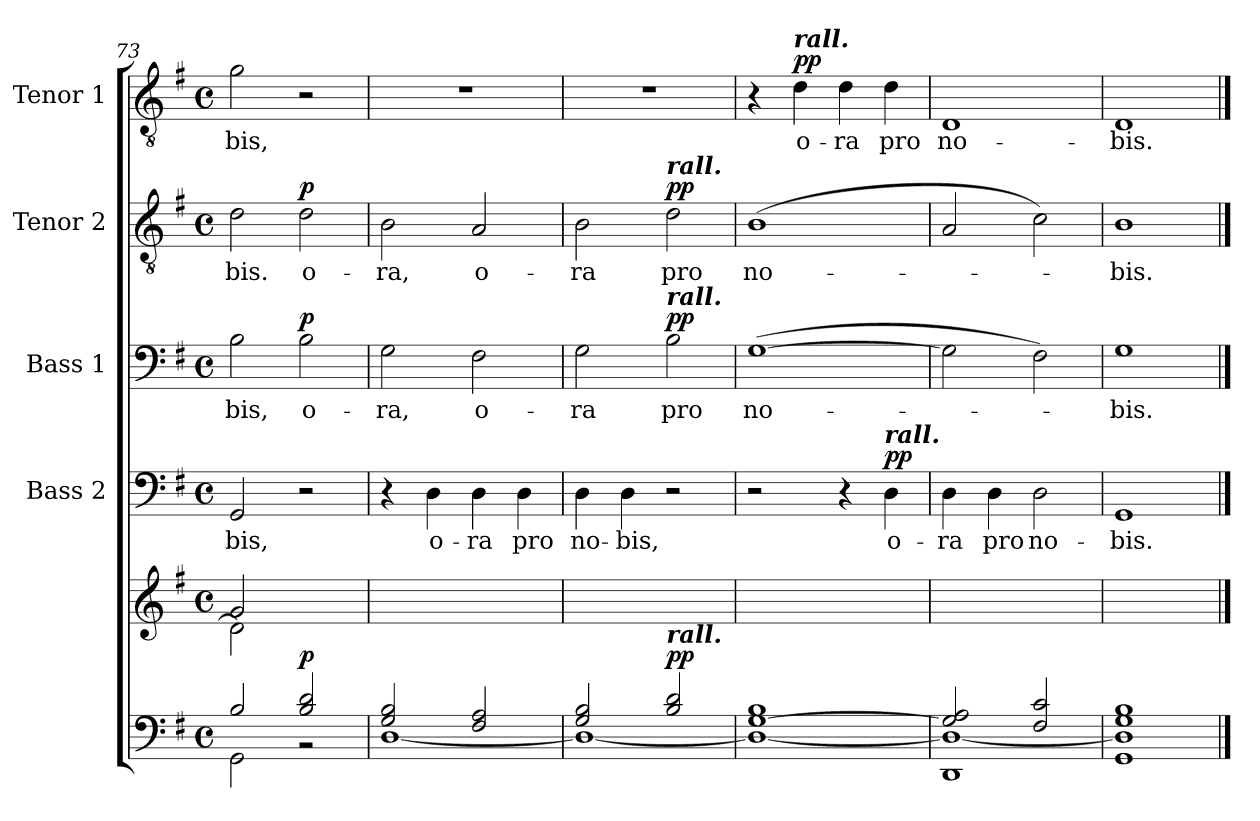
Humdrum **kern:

**kern	**kern	**dynam	**kern	**text	**dynam	**kern	**text	**dynam	**kern	**text	**dynam	**kern	**text	**dynam
*part5	*part5	*part5	*part4	*part4	*part4	*part3	*part3	*part3	*part2	*part2	*part2	*part1	*part1	*part1
*staff6	*staff5	*staff5/6	*staff4	*staff4	*staff4	*staff3	*staff3	*staff3	*staff2	*staff2	*staff2	*staff1	*staff1	*staff1
*	*	*	*I"Bass 2	*	*	*I"Bass 1	*	*	*I"Tenor 2	*	*	*I"Tenor 1	*	*
*	*	*	*I'B. 2	*	*	*I'B. 1	*	*	*I'T. 2	*	*	*I'T. 1	*	*
*clefF4	*clefG2	*	*clefF4	*	*	*clefF4	*	*	*clefGv2	*	*	*clefGv2	*	*
*k[f#]	*k[f#]	*	*k[f#]	*	*	*k[f#]	*	*	*k[f#]	*	*	*k[f#]	*	*
*G:	*G:	*	*G:	*	*	*G:	*	*	*G:	*	*	*G:	*	*
*M4/4	*M4/4	*	*M4/4	*	*	*M4/4	*	*	*M4/4	*	*	*M4/4	*	*
*met(c)	*met(c)	*	*met(c)	*	*	*met(c)	*	*	*met(c)	*	*	*met(c)	*	*
=73	=73	=73	=73	=73	=73	=73	=73	=73	=73	=73	=73	=73	=73	=73
*^	*^	*	*	*	*	*	*	*	*	*	*	*	*	*
!	!	!	!	!	!	!LO:LY:b	!	!	!LO:LY:b	!	!	!LO:LY:b	!	!	!LO:LY:b	!
2B/	2GG\	2g/	2d\]	.	2GG/	-bis,	.	2B\	-bis,	.	2d\	-bis.	.	2g\	-bis,	.
!	!	!	!	!LO:DY:a=2	!	!	!	!	!LO:LY:b	!LO:DY:a	!	!LO:LY:b	!LO:DY:a	!	!	!
2B/ 2d/	2rBB	2ryy	2ryy	p	2r	.	.	2B\	o-	p	2d\	o-	p	2r	.	.
=74	=74	=74	=74	=74	=74	=74	=74	=74	=74	=74	=74	=74	=74	=74	=74	=74
!	!	!	!	!	!	!	!	!	!LO:LY:b	!	!	!LO:LY:b	!	!	!	!
*	*	*v	*v	*	*	*	*	*	*	*	*	*	*	*	*	*
2G/ 2B/	[<1D	1ryy	.	4r	.	.	2G\	-ra,	.	2B\	-ra,	.	1r	.	.
!	!	!	!	!	!LO:LY:b	!	!	!	!	!	!	!	!	!	!
.	.	.	.	4D\	o-	.	.	.	.	.	.	.	.	.	.
!	!	!	!	!	!LO:LY:b	!	!	!LO:LY:b	!	!	!LO:LY:b	!	!	!	!
2F#/ 2A/	.	.	.	4D\	-ra	.	2F#\	o-	.	2A/	o-	.	.	.	.
!	!	!	!	!	!LO:LY:b	!	!	!	!	!	!	!	!	!	!
.	.	.	.	4D\	pro	.	.	.	.	.	.	.	.	.	.
=75	=75	=75	=75	=75	=75	=75	=75	=75	=75	=75	=75	=75	=75	=75	=75
!	!	!	!	!	!LO:LY:b	!	!	!LO:LY:b	!	!	!LO:LY:b	!	!	!	!
2G/ 2B/	1D_	1ryy	.	4D\	no-	.	2G\	-ra	.	2B\	-ra	.	1r	.	.
!	!	!	!	!	!LO:LY:b	!	!	!	!	!	!	!	!	!	!
.	.	.	.	4D\	-bis,	.	.	.	.	.	.	.	.	.	.
!	!	!	!	!	!	!	!	!	!	!LO:TX:a:Bi:t=rall.	!	!	!	!	!
!	!	!	!	!	!	!	!LO:TX:a:Bi:t=rall.	!	!	!	!	!	!	!	!
!LO:TX:a:Bi:t=rall.	!	!	!	!	!	!	!	!	!	!	!	!	!	!	!
!	!	!	!LO:DY:a=2	!	!	!	!	!LO:LY:b	!LO:DY:a	!	!LO:LY:b	!LO:DY:a	!	!	!
2B/ 2d/	.	.	pp	2r	.	.	2B\	pro	pp	2d\	pro	pp	.	.	.
=76	=76	=76	=76	=76	=76	=76	=76	=76	=76	=76	=76	=76	=76	=76	=76
!	!	!	!	!	!	!	!	!LO:LY:b	!	!	!LO:LY:b	!	!	!	!
[>1G 1B	1D_	1ryy	.	2r	.	.	(>[1G	no-	.	(>1B	no-	.	4r	.	.
!	!	!	!	!	!	!	!	!	!	!	!	!	!LO:TX:a:Bi:t=rall.	!	!
!	!	!	!	!	!	!	!	!	!	!	!	!	!	!LO:LY:b	!LO:DY:a
.	.	.	.	.	.	.	.	.	.	.	.	.	4d\	o-	pp
!	!	!	!	!	!	!	!	!	!	!	!	!	!	!LO:LY:b	!
.	.	.	.	4r	.	.	.	.	.	.	.	.	4d\	-ra	.
!	!	!	!	!LO:TX:a:Bi:t=rall.	!	!	!	!	!	!	!	!	!	!	!
!	!	!	!	!	!LO:LY:b	!LO:DY:a	!	!	!	!	!	!	!	!LO:LY:b	!
.	.	.	.	4D\	o-	pp	.	.	.	.	.	.	4d\	pro	.
=77	=77	=77	=77	=77	=77	=77	=77	=77	=77	=77	=77	=77	=77	=77	=77
!	!	!	!	!	!LO:LY:b	!	!	!	!	!	!	!	!	!LO:LY:b	!
2G/] 2A/	1DD 1D_	1ryy	.	4D\	-ra	.	2G\]	.	.	2A/	.	.	1D	no-	.
!	!	!	!	!	!LO:LY:b	!	!	!	!	!	!	!	!	!	!
.	.	.	.	4D\	pro	.	.	.	.	.	.	.	.	.	.
!	!	!	!	!	!LO:LY:b	!	!	!	!	!	!	!	!	!	!
2F#/ 2c/	.	.	.	2D\	no-	.	2F#\)	.	.	2c\)	.	.	.	.	.
=78	=78	=78	=78	=78	=78	=78	=78	=78	=78	=78	=78	=78	=78	=78	=78
!	!	!	!	!	!LO:LY:b	!	!	!LO:LY:b	!	!	!LO:LY:b	!	!	!LO:LY:b	!
1G 1B	1GG 1D]	1ryy	.	1GG	-bis.	.	1G	-bis.	.	1B	-bis.	.	1D	-bis.	.
*v	*v	*	*	*	*	*	*	*	*	*	*	*	*	*	*
==	==	==	==	==	==	==	==	==	==	==	==	==	==	==
*-	*-	*-	*-	*-	*-	*-	*-	*-	*-	*-	*-	*-	*-	*-
